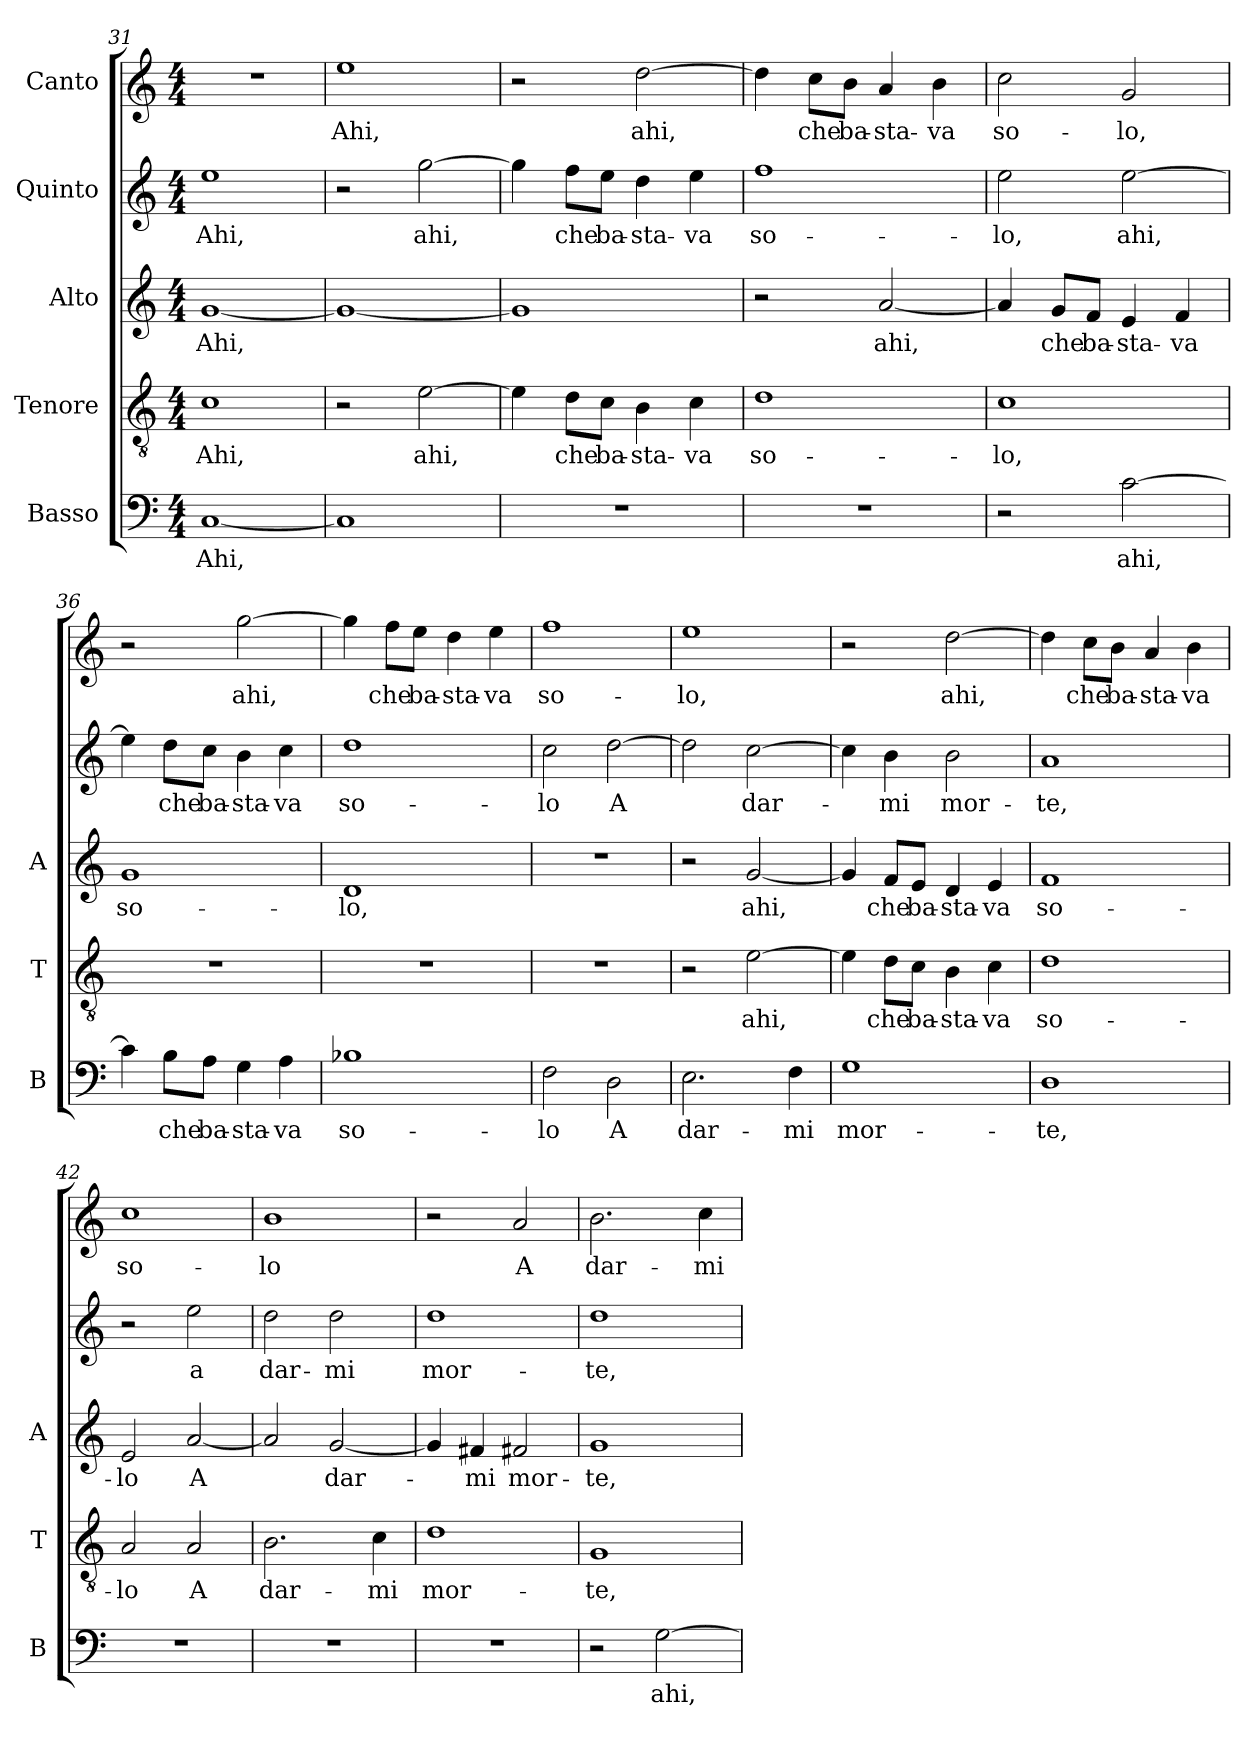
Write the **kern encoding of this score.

**kern	**text	**kern	**text	**kern	**text	**kern	**text	**kern	**text
*part5	*part5	*part4	*part4	*part3	*part3	*part2	*part2	*part1	*part1
*staff5	*staff5	*staff4	*staff4	*staff3	*staff3	*staff2	*staff2	*staff1	*staff1
*I"Basso	*	*I"Tenore	*	*I"Alto	*	*I"Quinto	*	*I"Canto	*
*I'B	*	*I'T	*	*I'A	*	*	*	*	*
*clefF4	*	*clefGv2	*	*clefG2	*	*clefG2	*	*clefG2	*
*k[]	*	*k[]	*	*k[]	*	*k[]	*	*k[]	*
*C:	*	*C:	*	*C:	*	*C:	*	*C:	*
*M4/4	*	*M4/4	*	*M4/4	*	*M4/4	*	*M4/4	*
=31	=31	=31	=31	=31	=31	=31	=31	=31	=31
[1C	-Ahi,	1c	-Ahi,	[1g	-Ahi,	1ee	-Ahi,	1r	.
=32	=32	=32	=32	=32	=32	=32	=32	=32	=32
1C]	.	2r	.	1g_	.	2r	.	1ee	-Ahi,
.	.	[2e	-ahi,	.	.	[2gg	-ahi,	.	.
=33	=33	=33	=33	=33	=33	=33	=33	=33	=33
1r	.	4e]	.	1g]	.	4gg]	.	2r	.
.	.	8d\L	-che	.	.	8ff\L	-che	.	.
.	.	8c\J	ba-	.	.	8ee\J	ba-	.	.
.	.	4B	sta-	.	.	4dd	sta-	[2dd	-ahi,
.	.	4c	-va	.	.	4ee	-va	.	.
=34	=34	=34	=34	=34	=34	=34	=34	=34	=34
1r	.	1d	so-	2r	.	1ff	so-	4dd]	.
.	.	.	.	.	.	.	.	8cc\L	-che
.	.	.	.	.	.	.	.	8b\J	ba-
.	.	.	.	[2a	-ahi,	.	.	4a	sta-
.	.	.	.	.	.	.	.	4b	-va
=35	=35	=35	=35	=35	=35	=35	=35	=35	=35
2r	.	1c	-lo,	4a]	.	2ee	-lo,	2cc	so-
.	.	.	.	8g/L	-che	.	.	.	.
.	.	.	.	8f/J	ba-	.	.	.	.
[2c	-ahi,	.	.	4e	sta-	[2ee	-ahi,	2g	-lo,
.	.	.	.	4f	-va	.	.	.	.
=36	=36	=36	=36	=36	=36	=36	=36	=36	=36
4c]	.	1r	.	1g	so-	4ee]	.	2r	.
8B\L	-che	.	.	.	.	8dd\L	-che	.	.
8A\J	ba-	.	.	.	.	8cc\J	ba-	.	.
4G	sta-	.	.	.	.	4b	sta-	[2gg	-ahi,
4A	-va	.	.	.	.	4cc	-va	.	.
=37	=37	=37	=37	=37	=37	=37	=37	=37	=37
1B-X	so-	1r	.	1d	-lo,	1dd	so-	4gg]	.
.	.	.	.	.	.	.	.	8ff\L	-che
.	.	.	.	.	.	.	.	8ee\J	ba-
.	.	.	.	.	.	.	.	4dd	sta-
.	.	.	.	.	.	.	.	4ee	-va
=38	=38	=38	=38	=38	=38	=38	=38	=38	=38
2F	-lo	1r	.	1r	.	2cc	-lo	1ff	so-
2D	-A	.	.	.	.	[2dd	-A	.	.
=39	=39	=39	=39	=39	=39	=39	=39	=39	=39
2.E	dar-	2r	.	2r	.	2dd]	.	1ee	-lo,
.	.	[2e	-ahi,	[2g	-ahi,	[2cc	dar-	.	.
4F	-mi	.	.	.	.	.	.	.	.
=40	=40	=40	=40	=40	=40	=40	=40	=40	=40
1G	mor-	4e]	.	4g]	.	4cc]	.	2r	.
.	.	8d\L	-che	8f/L	-che	4b	-mi	.	.
.	.	8c\J	ba-	8e/J	ba-	.	.	.	.
.	.	4B	sta-	4d	sta-	2b	mor-	[2dd	-ahi,
.	.	4c	-va	4e	-va	.	.	.	.
=41	=41	=41	=41	=41	=41	=41	=41	=41	=41
1D	-te,	1d	so-	1f	so-	1a	-te,	4dd]	.
.	.	.	.	.	.	.	.	8cc\L	-che
.	.	.	.	.	.	.	.	8b\J	ba-
.	.	.	.	.	.	.	.	4a	sta-
.	.	.	.	.	.	.	.	4b	-va
=42	=42	=42	=42	=42	=42	=42	=42	=42	=42
1r	.	2A	-lo	2e	-lo	2r	.	1cc	so-
.	.	2A	-A	[2a	-A	2ee	-a	.	.
=43	=43	=43	=43	=43	=43	=43	=43	=43	=43
1r	.	2.B	dar-	2a]	.	2dd	dar-	1b	-lo
.	.	.	.	[2g	dar-	2dd	-mi	.	.
.	.	4c	-mi	.	.	.	.	.	.
=44	=44	=44	=44	=44	=44	=44	=44	=44	=44
1r	.	1d	mor-	4g]	.	1dd	mor-	2r	.
.	.	.	.	4f#X	-mi	.	.	.	.
.	.	.	.	2f#X	mor-	.	.	2a	-A
=45	=45	=45	=45	=45	=45	=45	=45	=45	=45
2r	.	1G	-te,	1g	-te,	1dd	-te,	2.b	dar-
[2G	-ahi,	.	.	.	.	.	.	.	.
.	.	.	.	.	.	.	.	4cc	-mi
=	=	=	=	=	=	=	=	=	=
*-	*-	*-	*-	*-	*-	*-	*-	*-	*-
